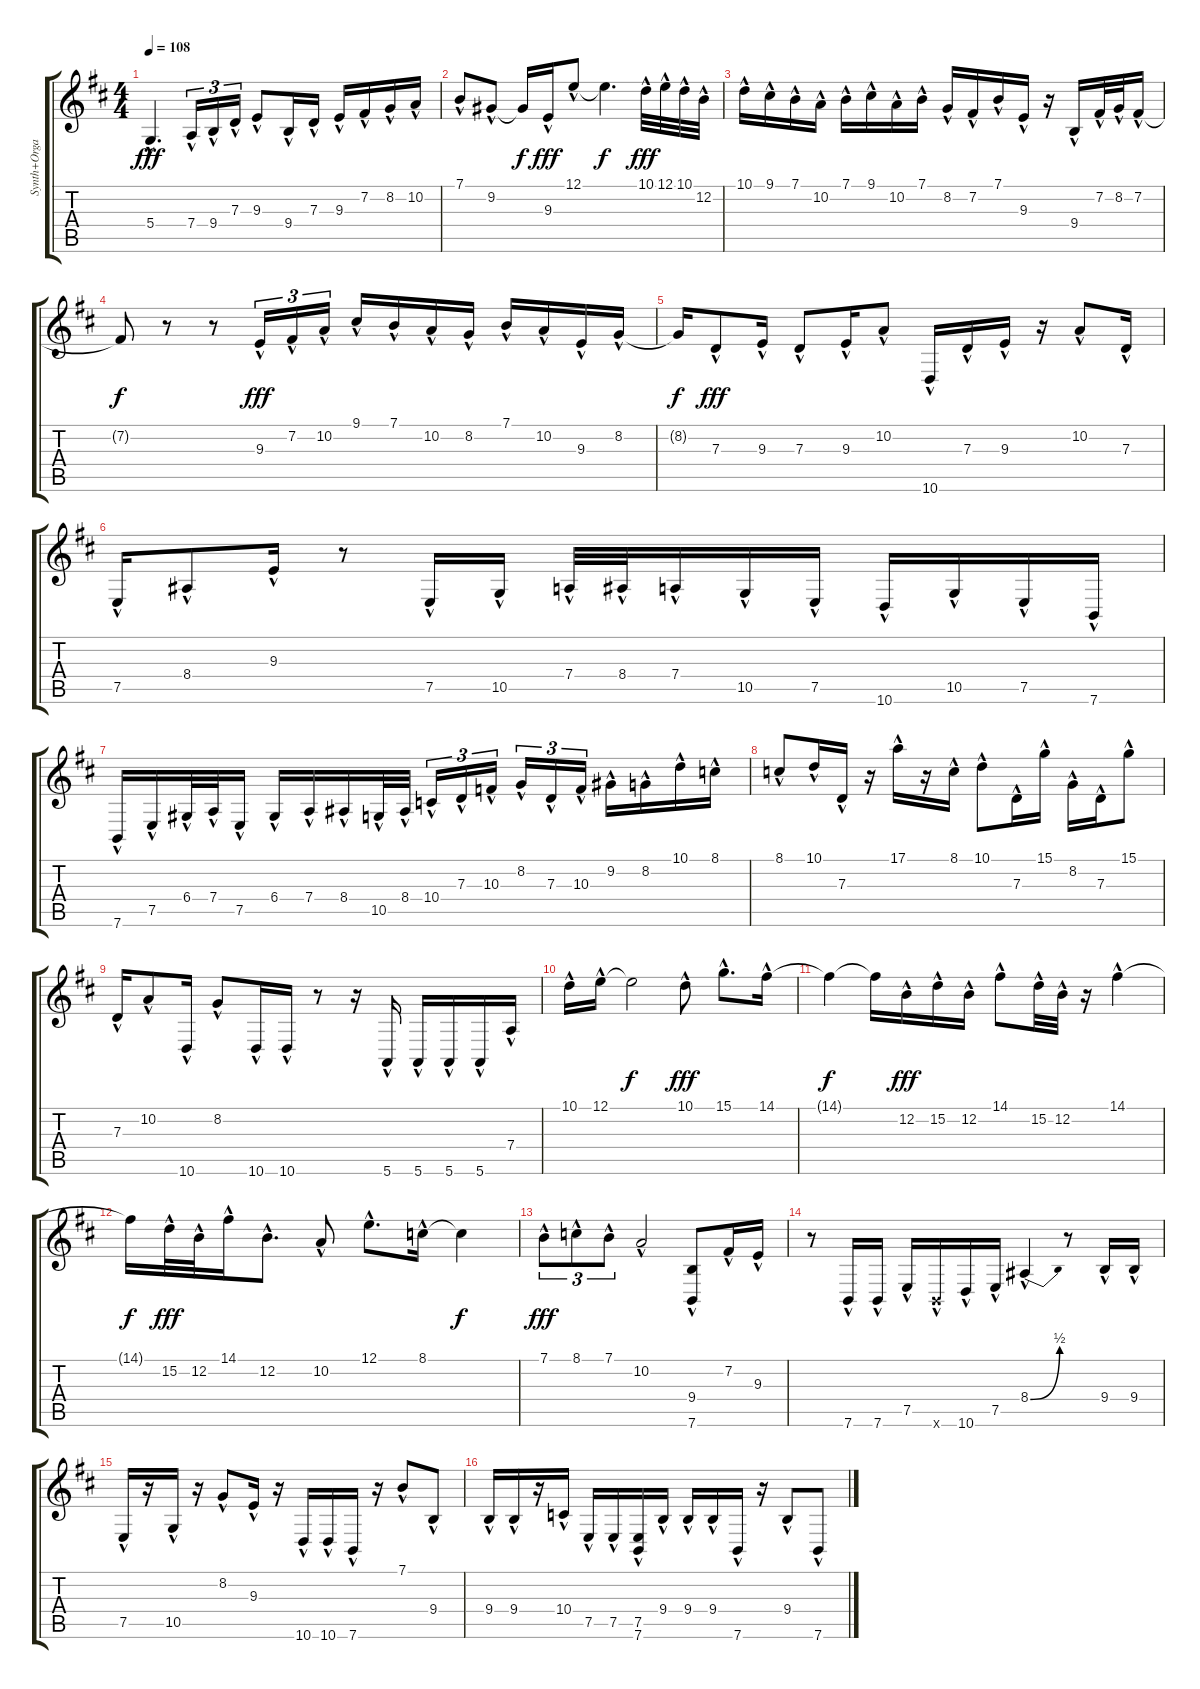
\track ("Synth+Organ" "Synth+Orga") {instrument lead2sawtooth}
\staff {score tabs}
\tuning (E4 B3 G3 D3 A2 E2) {hide}
\ts (4 4)
\tempo 108
\clef g2
\ks d
5.4{hac}.4{d dy fff} 7.4{hac}.16{tu (3 2)} 9.4{hac}.16{tu (3 2)} 7.3{hac}.16{tu (3 2)} 9.3{hac}.8 9.4{hac}.16 7.3{hac}.16 9.3{hac}.16 7.2{hac}.16 8.2{hac}.16 10.2{hac}.16 |
7.1{hac}.8 9.2{hac}.8 9.2{t}.16{dy f} 9.3{hac}.16{dy fff} 12.1{hac}.8 12.1{t}.4{d dy f} 10.1{hac}.32{dy fff} 12.1{hac}.32 10.1{hac}.32 12.2{hac}.32 |
10.1{hac}.16 9.1{hac}.16 7.1{hac}.16 10.2{hac}.16 7.1{hac}.16 9.1{hac}.16 10.2{hac}.16 7.1{hac}.16 8.2{hac}.16 7.2{hac}.16 7.1{hac}.16 9.3{hac}.16 r.16 9.4{hac}.16 7.2{hac}.32 8.2{hac}.32 7.2{hac}.16 |
7.2{t}.8{dy f} r.8 r.8 9.3{hac}.16{tu (3 2) dy fff} 7.2{hac}.16{tu (3 2)} 10.2{hac}.16{tu (3 2)} 9.1{hac}.16 7.1{hac}.16 10.2{hac}.16 8.2{hac}.16 7.1{hac}.16 10.2{hac}.16 9.3{hac}.16 8.2{hac}.16 |
8.2{t}.16{dy f} 7.3{hac}.8{dy fff} 9.3{hac}.16 7.3{hac}.8 9.3{hac}.16 10.2{hac}.8 10.6{hac}.16 7.3{hac}.16 9.3{hac}.16 r.16 10.2{hac}.8 7.3{hac}.16 |
7.5{hac}.16 8.4{hac}.8 9.3{hac}.16 r.8 7.5{hac}.16 10.5{hac}.16 7.4{hac}.32 8.4{hac}.32 7.4{hac}.16 10.5{hac}.16 7.5{hac}.16 10.6{hac}.16 10.5{hac}.16 7.5{hac}.16 7.6{hac}.16 |
7.6{hac}.16 7.5{hac}.16 6.4{hac}.32 7.4{hac}.32 7.5{hac}.16 6.4{hac}.16 7.4{hac}.16 8.4{hac}.16 10.5{hac}.32 8.4{hac}.32 10.4{hac}.16{tu (3 2)} 7.3{hac}.16{tu (3 2)} 10.3{hac}.16{tu (3 2) beam splitsecondary} 8.2{hac}.16{tu (3 2)} 7.3{hac}.16{tu (3 2)} 10.3{hac}.16{tu (3 2)} 9.2{hac}.16 8.2{hac}.16 10.1{hac}.16 8.1{hac}.16 |
8.1{hac}.8 10.1{hac}.16 7.3{hac}.16 r.16 17.1{hac}.16 r.16 8.1{hac}.16 10.1{hac}.8 7.3{hac}.16 15.1{hac}.16 8.2{hac}.16 7.3{hac}.16 15.1{hac}.8 |
7.3{hac}.16 10.2{hac}.8 10.6{hac}.16 8.2{hac}.8 10.6{hac}.16 10.6{hac}.16 r.8 r.16 5.6{hac}.16 5.6{hac}.16 5.6{hac}.16 5.6{hac}.16 7.4{hac}.16 |
10.1{hac}.16 12.1{hac}.16 12.1{t}.2{dy f} 10.1{hac}.8{dy fff} 15.1{hac}.8{d} 14.1{hac}.16 |
14.1{t}.4{dy f} 14.1{t}.16 12.2{hac}.16{dy fff} 15.2{hac}.16 12.2{hac}.16 14.1{hac}.8 15.2{hac}.32 12.2{hac}.32 r.16 14.1{hac}.4 |
14.1{t}.16{dy f} 15.2{hac}.32{dy fff} 12.2{hac}.32 14.1{hac}.16 12.2{hac}.8{d} 10.2{hac}.8 12.1{hac}.8{d} 8.1{hac}.16 8.1{t}.4{dy f} |
7.1{hac}.8{tu (3 2) dy fff} 8.1{hac}.8{tu (3 2)} 7.1{hac}.8{tu (3 2)} 10.2{hac}.2 (9.4{hac} 7.6{hac}).8 7.2{hac}.16 9.3{hac}.16 |
r.8 7.6{hac}.16 7.6{hac}.16 7.5{hac}.16 7.6{hac x}.16 10.6{hac}.16 7.5{hac}.16 8.4{be (bend 0 0 60 2) hac}.4 r.8 9.4{hac}.16 9.4{hac}.16 |
7.5{hac}.16 r.16 10.5{hac}.16 r.16 8.2{hac}.8 9.3{hac}.16 r.16 10.6{hac}.16 10.6{hac}.16 7.6{hac}.16 r.16 7.1{hac}.8 9.4{hac}.8 |
9.4{hac}.16 9.4{hac}.16 r.16 10.4{hac}.16 7.5{hac}.16 7.5{hac}.16 (7.5{hac} 7.6{hac}).16 9.4{hac}.16 9.4{hac}.16 9.4{hac}.16 7.6{hac}.16 r.16 9.4{hac}.8 7.6{hac}.8
